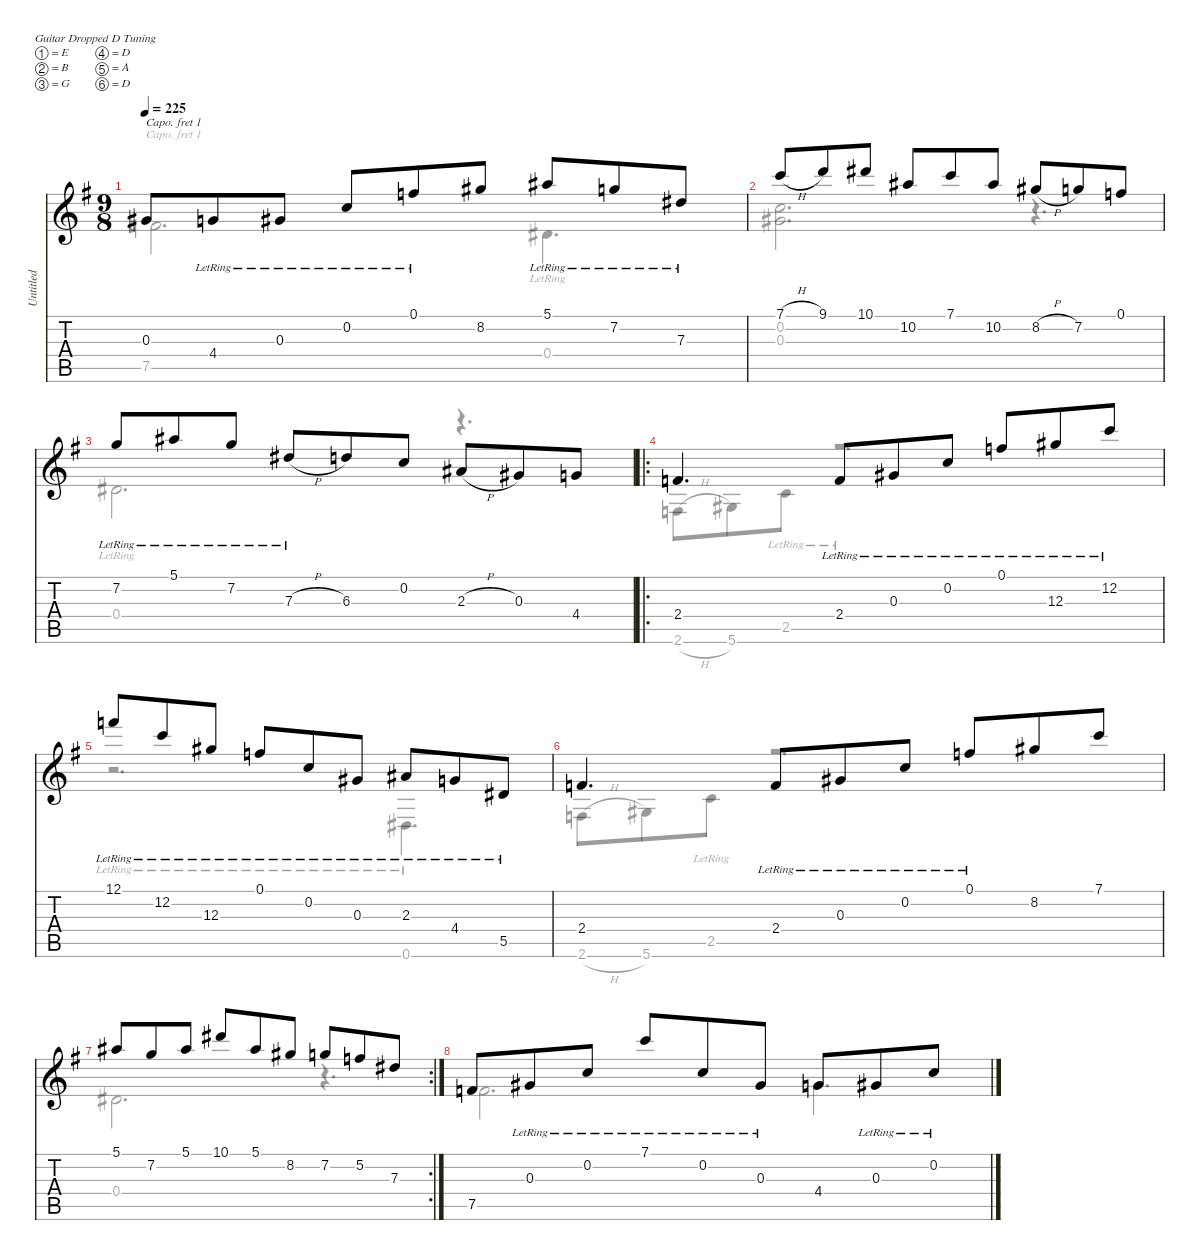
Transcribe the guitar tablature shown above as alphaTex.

\defaultSystemsLayout 4
\hideDynamics
\bracketExtendMode nobrackets
\otherSystemsTrackNameOrientation horizontal
\track ("Untitled" "Untitled") {instrument acousticguitarnylon}
\staff {score tabs}
\capo 1
\tuning (E4 B3 G3 D3 A2 D2)
\voice
\ts (9 8)
\tempo 225
\clef g2
\ks eminor
0.3{acc #}.8{dy mf beam Up} 4.4{lr acc forcenatural}.8{beam Up} 0.3{lr acc #}.8{beam Up} 0.2{lr acc forcenatural}.8{beam Up} 0.1{lr acc forcenatural}.8{beam Up} 8.2{acc #}.8{beam Up} 5.1{lr acc #}.8{beam Up} 7.2{lr acc forcenatural}.8{beam Up} 7.3{lr acc #}.8{beam Up} |
7.1{h acc forcenatural}.8{beam Up} 9.1{acc forcenatural}.8{beam Up} 10.1{acc #}.8{beam Up} 10.2{acc #}.8{beam Up} 7.1{acc forcenatural}.8{beam Up} 10.2{acc #}.8{beam Up} 8.2{h acc #}.8{beam Up} 7.2{acc forcenatural}.8{beam Up} 0.1{acc forcenatural}.8{beam Up} |
7.2{lr acc forcenatural}.8{beam Up} 5.1{lr acc #}.8{beam Up} 7.2{lr acc forcenatural}.8{beam Up} 7.3{h lr acc #}.8{beam Up} 6.3{acc forcenatural}.8{beam Up} 0.2{acc forcenatural}.8{beam Up} 2.3{h acc #}.8{beam Up} 0.3{acc #}.8{beam Up} 4.4{acc forcenatural}.8{beam Up} |
\ro
2.4{acc forcenatural}.4{d beam Up} 2.4{lr acc forcenatural}.8{beam Up} 0.3{lr acc #}.8{beam Up} 0.2{lr acc forcenatural}.8{beam Up} 0.1{lr acc forcenatural}.8{beam Up} 12.3{lr acc #}.8{beam Up} 12.2{lr acc forcenatural}.8{beam Up} |
12.1{lr acc forcenatural}.8{beam Up} 12.2{lr acc forcenatural}.8{beam Up} 12.3{lr acc #}.8{beam Up} 0.1{lr acc forcenatural}.8{beam Up} 0.2{lr acc forcenatural}.8{beam Up} 0.3{lr acc #}.8{beam Up} 2.3{lr acc #}.8{beam Up} 4.4{lr acc forcenatural}.8{beam Up} 5.5{lr acc #}.8{beam Up} |
2.4{acc forcenatural}.4{d beam Up} 2.4{lr acc forcenatural}.8{beam Up} 0.3{lr acc #}.8{beam Up} 0.2{lr acc forcenatural}.8{beam Up} 0.1{lr acc forcenatural}.8{beam Up} 8.2{acc #}.8{beam Up} 7.1{acc forcenatural}.8{beam Up} |
\rc 2
5.1{acc #}.8{beam Up} 7.2{acc forcenatural}.8{beam Up} 5.1{acc #}.8{beam Up} 10.1{acc #}.8{beam Up} 5.1{acc #}.8{beam Up} 8.2{acc #}.8{beam Up} 7.2{acc forcenatural}.8{beam Up} 5.2{acc forcenatural}.8{beam Up} 7.3{acc #}.8{beam Up} |
7.5{acc forcenatural}.8{beam Up} 0.3{lr acc #}.8{beam Up} 0.2{lr acc forcenatural}.8{beam Up} 7.1{lr acc forcenatural}.8{beam Up} 0.2{lr acc forcenatural}.8{beam Up} 0.3{lr acc #}.8{beam Up} 4.4{acc forcenatural}.8{beam Up} 0.3{lr acc #}.8{beam Up} 0.2{lr acc forcenatural}.8{beam Up}
\voice
\clef g2
\ottava regular
\simile none
\ks eminor
7.5{acc forcenatural}.2{d dy mf beam Down} 0.4{lr acc #}.4{d beam Down} |
(0.2{acc forcenatural} 0.3{acc #}).2{d beam Down} r.4{d beam Down} |
0.4{lr acc #}.2{d beam Down} r.4{d beam Down} |
2.6{h acc forcenatural}.8{beam Down} 5.6{acc #}.8{beam Down} 2.5{lr acc forcenatural}.8{beam Down} r.2{d beam Down} |
r.2{d beam Down} 0.6{lr acc #}.4{d beam Down} |
2.6{h acc forcenatural}.8{beam Down} 5.6{acc #}.8{beam Down} 2.5{lr acc forcenatural}.8{beam Down} r.2{d beam Down} |
0.4{acc #}.2{d beam Down} r.4{d beam Down} |
7.5{acc forcenatural}.2{d beam Down} 4.4{acc forcenatural}.4{d beam Down}
